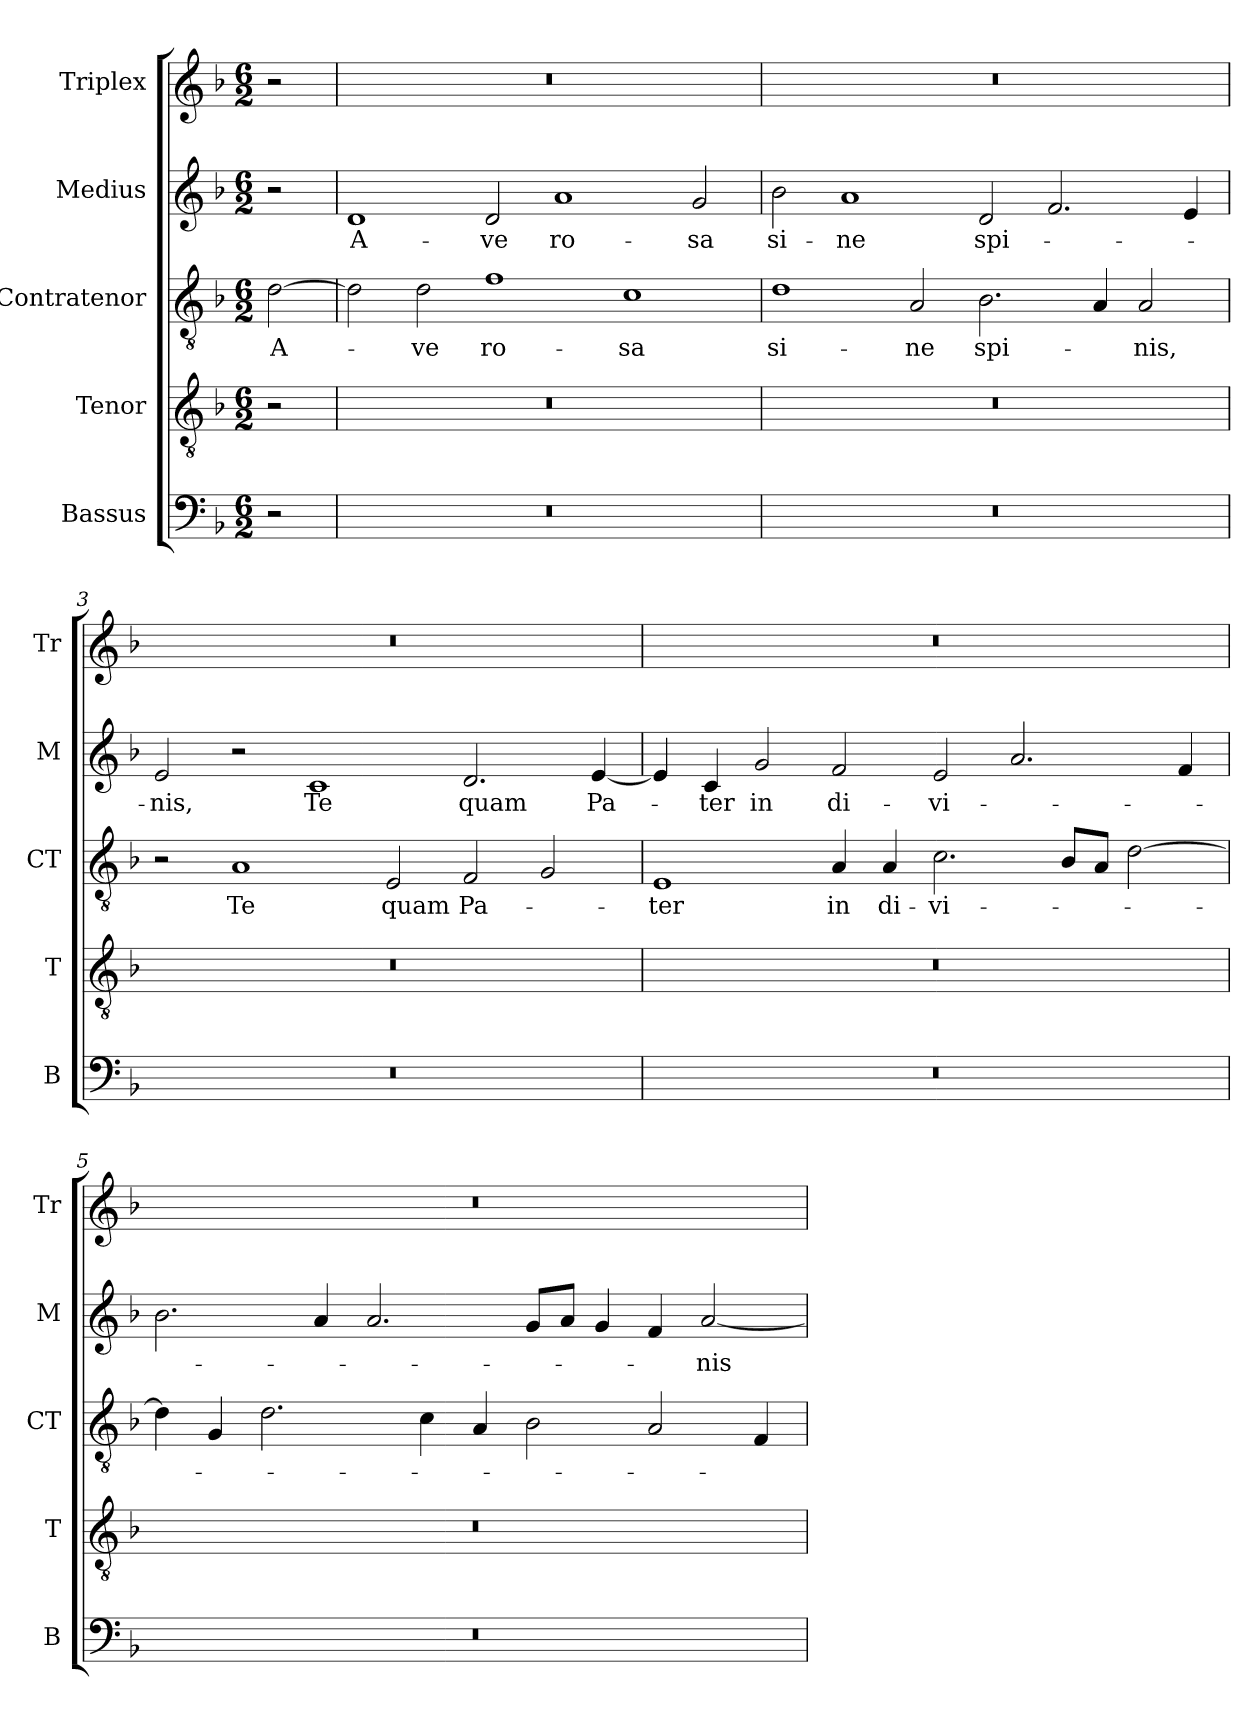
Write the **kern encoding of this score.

**kern	**kern	**kern	**text	**kern	**text	**kern
*part5	*part4	*part3	*part3	*part2	*part2	*part1
*staff5	*staff4	*staff3	*staff3	*staff2	*staff2	*staff1
*I"Bassus	*I"Tenor	*I"Contratenor	*	*I"Medius	*	*I"Triplex
*I'B	*I'T	*I'CT	*	*I'M	*	*I'Tr
*clefF4	*clefGv2	*clefGv2	*	*clefG2	*	*clefG2
*k[b-]	*k[b-]	*k[b-]	*	*k[b-]	*	*k[b-]
*F:	*F:	*F:	*	*F:	*	*F:
*M6/2	*M6/2	*M6/2	*	*M6/2	*	*M6/2
=	=	=	=	=	=	=
!	!	!	!LO:LY:b	!	!	!
2r	2r	[2d\	A-	2r	.	2r
=1	=1	=1	=1	=1	=1	=1
!	!	!	!	!	!LO:LY:b	!
0.r	0.r	2d\]	.	1d	A-	0.r
!	!	!	!LO:LY:b	!	!	!
.	.	2d\	-ve	.	.	.
!	!	!	!LO:LY:b	!	!	!
!	!	!	!	!	!LO:LY:b	!
.	.	1f	ro-	2d/	-ve	.
!	!	!	!	!	!LO:LY:b	!
.	.	.	.	1a	ro-	.
!	!	!	!LO:LY:b	!	!	!
.	.	1c	-sa	.	.	.
!	!	!	!	!	!LO:LY:b	!
.	.	.	.	2g/	-sa	.
=2	=2	=2	=2	=2	=2	=2
!	!	!	!LO:LY:b	!	!	!
!	!	!	!	!	!LO:LY:b	!
0.r	0.r	1d	si-	2b-\	si-	0.r
!	!	!	!	!	!LO:LY:b	!
.	.	.	.	1a	-ne	.
!	!	!	!LO:LY:b	!	!	!
.	.	2A/	-ne	.	.	.
!	!	!	!LO:LY:b	!	!	!
!	!	!	!	!	!LO:LY:b	!
.	.	2.B-\	spi-	2d/	spi-	.
.	.	.	.	2.f/	.	.
.	.	4A/	.	.	.	.
!	!	!	!LO:LY:b	!	!	!
.	.	2A/	-nis,	.	.	.
.	.	.	.	4e/	.	.
!!LO:LB:g=z
=3	=3	=3	=3	=3	=3	=3
!	!	!	!	!	!LO:LY:b	!
0.r	0.r	2r	.	2e/	-nis,	0.r
!	!	!	!LO:LY:b	!	!	!
.	.	1A	Te	2r	.	.
!	!	!	!	!	!LO:LY:b	!
.	.	.	.	1c	Te	.
!	!	!	!LO:LY:b	!	!	!
.	.	2E/	quam	.	.	.
!	!	!	!LO:LY:b	!	!	!
!	!	!	!	!	!LO:LY:b	!
.	.	2F/	Pa-	2.d/	quam	.
.	.	2G/	.	.	.	.
!	!	!	!	!	!LO:LY:b	!
.	.	.	.	[4e/	Pa-	.
=4	=4	=4	=4	=4	=4	=4
!	!	!	!LO:LY:b	!	!	!
0.r	0.r	1E	-ter	4e/]	.	0.r
!	!	!	!	!	!LO:LY:b	!
.	.	.	.	4c/	-ter	.
!	!	!	!	!	!LO:LY:b	!
.	.	.	.	2g/	in	.
!	!	!	!LO:LY:b	!	!	!
!	!	!	!	!	!LO:LY:b	!
.	.	4A/	in	2f/	di-	.
!	!	!	!LO:LY:b	!	!	!
.	.	4A/	di-	.	.	.
!	!	!	!LO:LY:b	!	!	!
!	!	!	!	!	!LO:LY:b	!
.	.	2.c\	-vi-	2e/	-vi-	.
.	.	.	.	2.a/	.	.
.	.	8B-/L	.	.	.	.
.	.	8A/J	.	.	.	.
.	.	[2d\	.	.	.	.
.	.	.	.	4f/	.	.
!!LO:LB:g=z
=5	=5	=5	=5	=5	=5	=5
0.r	0.r	4d\]	.	2.b-\	.	0.r
.	.	4G/	.	.	.	.
.	.	2.d\	.	.	.	.
.	.	.	.	4a/	.	.
.	.	.	.	2.a/	.	.
.	.	4c\	.	.	.	.
.	.	4A/	.	.	.	.
.	.	2B-\	.	8g/L	.	.
.	.	.	.	8a/J	.	.
.	.	.	.	4g/	.	.
.	.	2A/	.	4f/	.	.
!	!	!	!	!	!LO:LY:b	!
.	.	.	.	[2a/	-nis	.
.	.	4F/	.	.	.	.
=	=	=	=	=	=	=
*-	*-	*-	*-	*-	*-	*-
